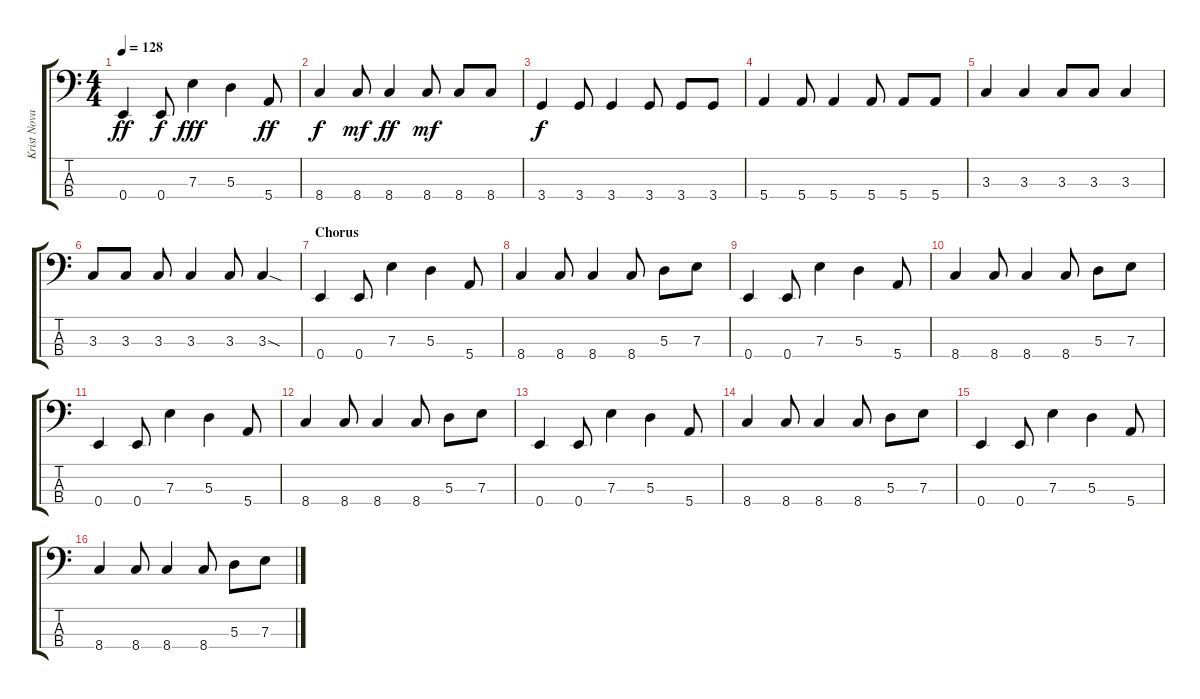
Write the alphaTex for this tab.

\track ("Krist Novaselic" "Krist Nova") {instrument electricbasspick}
\staff {score tabs}
\tuning (G2 D2 A1 E1) {hide}
\ts (4 4)
\tempo 128
\clef f4
\ks c
0.4.4{dy ff} 0.4.8{dy f} 7.3.4{dy fff} 5.3.4 5.4.8{dy ff} |
8.4.4{dy f} 8.4.8{dy mf} 8.4.4{dy ff} 8.4.8{dy mf} 8.4.8 8.4.8 |
3.4.4{dy f} 3.4.8 3.4.4 3.4.8 3.4.8 3.4.8 |
5.4.4 5.4.8 5.4.4 5.4.8 5.4.8 5.4.8 |
3.3.4 3.3.4 3.3.8 3.3.8 3.3.4 |
3.3.8 3.3.8 3.3.8 3.3.4 3.3.8 3.3{sod}.4 |
\section ("" "Chorus")
0.4.4 0.4.8 7.3.4 5.3.4 5.4.8 |
8.4.4 8.4.8 8.4.4 8.4.8 5.3.8 7.3.8 |
0.4.4 0.4.8 7.3.4 5.3.4 5.4.8 |
8.4.4 8.4.8 8.4.4 8.4.8 5.3.8 7.3.8 |
0.4.4 0.4.8 7.3.4 5.3.4 5.4.8 |
8.4.4 8.4.8 8.4.4 8.4.8 5.3.8 7.3.8 |
0.4.4 0.4.8 7.3.4 5.3.4 5.4.8 |
8.4.4 8.4.8 8.4.4 8.4.8 5.3.8 7.3.8 |
0.4.4 0.4.8 7.3.4 5.3.4 5.4.8 |
8.4.4 8.4.8 8.4.4 8.4.8 5.3.8 7.3.8
